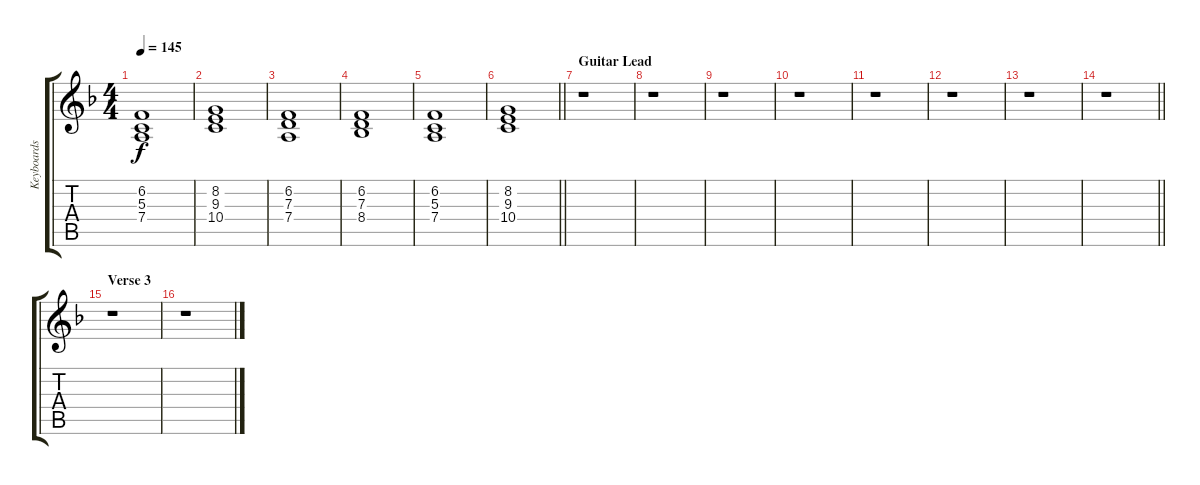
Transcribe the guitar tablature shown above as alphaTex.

\track ("Keyboards" "Keyboards") {instrument stringensemble1}
\staff {score tabs}
\tuning (E4 B3 G3 D3 A2 E2) {hide}
\ts (4 4)
\tempo 145
\clef g2
\ks f
(6.2 5.3 7.4).1{dy f} |
(8.2 9.3 10.4).1 |
(6.2 7.3 7.4).1 |
(6.2 7.3 8.4).1 |
(6.2 5.3 7.4).1 |
\barLineRight lightlight
(8.2 9.3 10.4).1 |
\section ("" "Guitar Lead")
r.1 |
r.1 |
r.1 |
r.1 |
r.1 |
r.1 |
r.1 |
\barLineRight lightlight
r.1 |
\section ("" "Verse 3")
r.1 |
r.1
